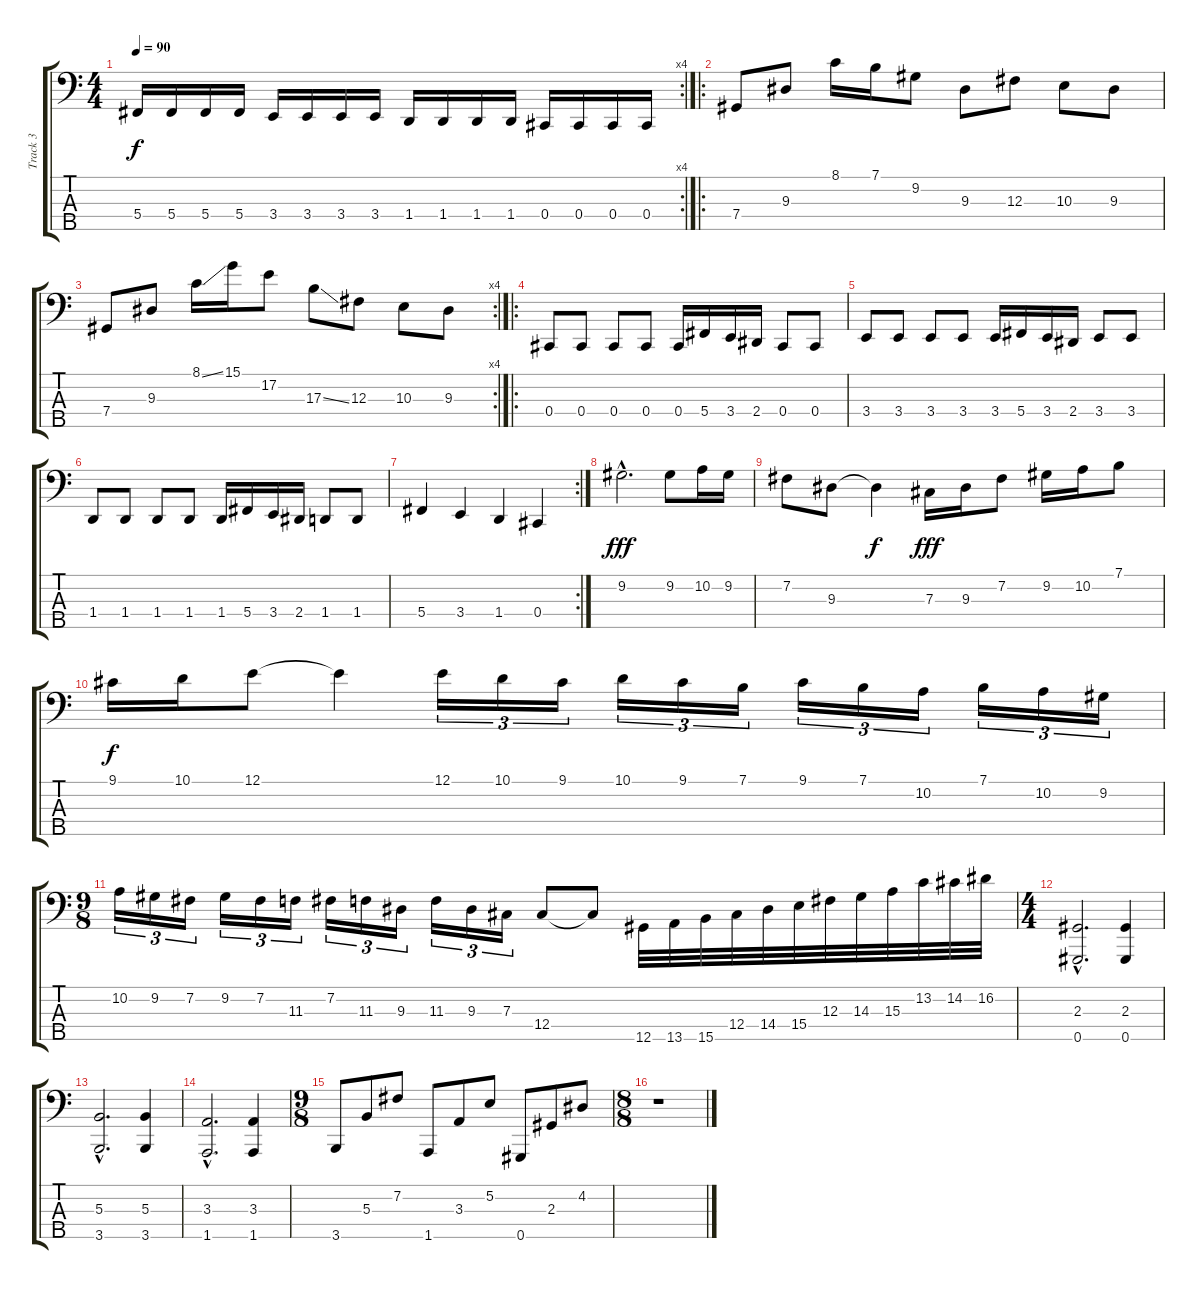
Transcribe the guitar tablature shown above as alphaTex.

\track ("Track 3" "Track 3") {instrument fretlessbass}
\staff {score tabs}
\tuning (E2 B1 Gb1 Db1 Ab0) {hide}
\rc 4
\ts (4 4)
\tempo 90
\clef f4
\ks c
5.4.16{dy f} 5.4.16 5.4.16 5.4.16 3.4.16 3.4.16 3.4.16 3.4.16 1.4.16 1.4.16 1.4.16 1.4.16 0.4.16 0.4.16 0.4.16 0.4.16 |
\ro
7.4.8{instrument fretlessbass} 9.3.8 8.1.16 7.1.16 9.2.8 9.3.8 12.3.8 10.3.8 9.3.8 |
\rc 4
7.4.8 9.3.8 8.1{ss}.16 15.1.16 17.2.8 17.3{ss}.8 12.3.8 10.3.8 9.3.8 |
\ro
0.4.8 0.4.8 0.4.8 0.4.8 0.4.16 5.4.16 3.4.16 2.4.16 0.4.8 0.4.8 |
3.4.8 3.4.8 3.4.8 3.4.8 3.4.16 5.4.16 3.4.16 2.4.16 3.4.8 3.4.8 |
1.4.8 1.4.8 1.4.8 1.4.8 1.4.16 5.4.16 3.4.16 2.4.16 1.4.8 1.4.8 |
\rc 2
5.4.4 3.4.4 1.4.4 0.4.4 |
9.2{hac}.2{d dy fff} 9.2.8 10.2.16 9.2.16 |
7.2.8 9.3.8 9.3{t}.4{dy f} 7.3.16{dy fff} 9.3.16 7.2.8 9.2.16 10.2.16 7.1.8 |
9.1.16{dy f} 10.1.16 12.1.8 12.1{t}.4 12.1.16{tu (3 2)} 10.1.16{tu (3 2)} 9.1.16{tu (3 2)} 10.1.16{tu (3 2)} 9.1.16{tu (3 2)} 7.1.16{tu (3 2)} 9.1.16{tu (3 2)} 7.1.16{tu (3 2)} 10.2.16{tu (3 2)} 7.1.16{tu (3 2)} 10.2.16{tu (3 2)} 9.2.16{tu (3 2)} |
\ts (9 8)
10.2.16{tu (3 2)} 9.2.16{tu (3 2)} 7.2.16{tu (3 2)} 9.2.16{tu (3 2)} 7.2.16{tu (3 2)} 11.3.16{tu (3 2)} 7.2.16{tu (3 2)} 11.3.16{tu (3 2)} 9.3.16{tu (3 2)} 11.3.16{tu (3 2)} 9.3.16{tu (3 2)} 7.3.16{tu (3 2)} 12.4.8 12.4{t}.8 12.5.32 13.5.32 15.5.32 12.4.32 14.4.32 15.4.32 12.3.32 14.3.32 15.3.32 13.2.32 14.2.32 16.2.32 |
\ts (4 4)
(2.3{hac} 0.5{hac}).2{d} (2.3 0.5).4 |
(5.3{hac} 3.5{hac}).2{d} (5.3 3.5).4 |
(3.3{hac} 1.5{hac}).2{d} (3.3 1.5).4 |
\ts (9 8)
3.5.8 5.3.8 7.2.8 1.5.8 3.3.8 5.2.8 0.5.8 2.3.8 4.2.8 |
\ts (8 8)
r.1
